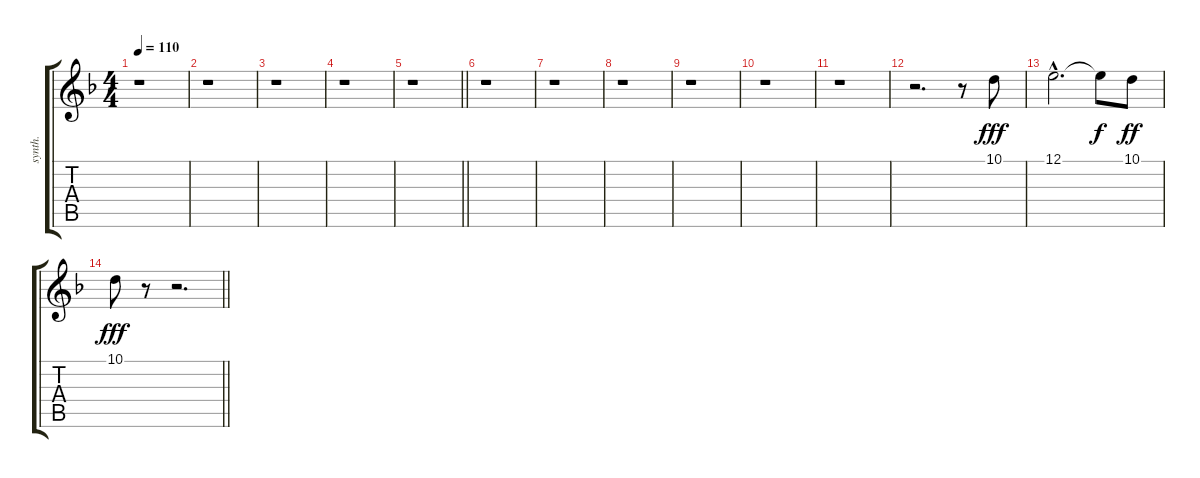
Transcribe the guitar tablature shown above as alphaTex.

\track ("synth." "synth.") {instrument choiraahs}
\staff {score tabs}
\tuning (E4 B3 G3 D3 A2 E2) {hide}
\ts (4 4)
\tempo 110
\clef g2
\ks dminor
r.1{dy f} |
r.1 |
r.1 |
r.1 |
\barLineRight lightlight
r.1 |
r.1 |
r.1 |
r.1 |
r.1 |
r.1 |
r.1 |
r.2{d volume 6 balance 8 instrument choiraahs} r.8 10.1.8{dy fff} |
12.1{hac}.2{d} 12.1{t}.8{dy f} 10.1.8{dy ff} |
\barLineRight lightlight
10.1.8{dy fff} r.8{volume 0} r.2{d}
